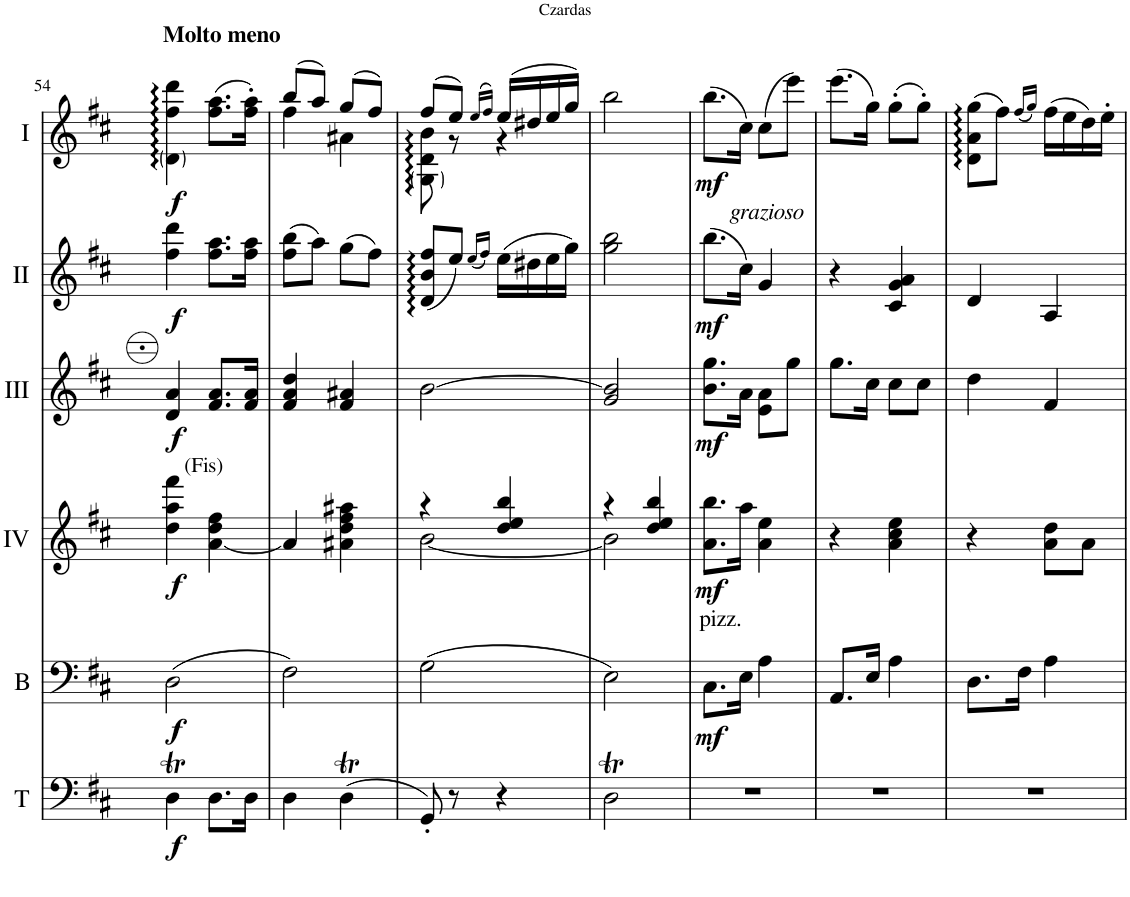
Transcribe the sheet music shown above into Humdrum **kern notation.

**kern	**dynam	**kern	**dynam	**kern	**dynam	**kern	**dynam	**kern	**dynam	**kern	**dynam
*part6	*part6	*part5	*part5	*part4	*part4	*part3	*part3	*part2	*part2	*part1	*part1
*staff6	*staff6	*staff5	*staff5	*staff4	*staff4	*staff3	*staff3	*staff2	*staff2	*staff1	*staff1
*I"Timp.	*	*I"Bass	*	*I"Acc. 4	*	*I"Acc. 3	*	*I"Acc. 2	*	*I"Acc. 1	*
*I'T	*	*I'B	*	*	*	*	*	*	*	*	*
!!LO:PB:g=z
*clefF4	*	*clefF4	*	*clefG2	*	*clefG2	*	*clefG2	*	*clefG2	*
*	*	*Trd7c12	*	*Trd7c12	*	*	*	*	*	*	*
*k[f#c#]	*	*k[f#c#]	*	*k[f#c#]	*	*k[f#c#]	*	*k[f#c#]	*	*k[f#c#]	*
*M2/4	*	*M2/4	*	*M2/4	*	*M2/4	*	*M2/4	*	*M2/4	*
=54	=54	=54	=54	=54	=54	=54	=54	=54	=54	=54	=54
!	!	!	!	!	!	!	!	!	!	!LO:TX:a:B:t=Molto meno	!
!	!	!	!	!LO:TX:a:t=(Fis)	!	!	!	!	!	!	!
!	!LO:DY:b	!	!LO:DY:b	!	!LO:DY:b	!	!LO:DY:b	!	!LO:DY:b	!	!LO:DY:b
4DT\	f	(2D\	f	4dd\ 4aa\ 4fff#\	f	4d/ 4a/	f	4ff#\ 4ddd\	f	4d\ 4ff#\ 4ddd\	f
8.D\L	.	.	.	[4a\ 4dd\ 4ff#\	.	8.f#/ 8.a/L	.	8.ff#\ 8.aa\L	.	(8.ff#\ 8.aa\L	.
16D\Jk	.	.	.	.	.	16f#/ 16a/Jk	.	16ff#\ 16aa\Jk	.	16ff#\' 16aa\'Jk)	.
=55	=55	=55	=55	=55	=55	=55	=55	=55	=55	=55	=55
*	*	*	*	*	*	*	*	*	*	*^	*
4D\	.	2F#\)	.	4a/]	.	4f#/ 4a/ 4dd/	.	(8ff#\ 8bb\L	.	(8bb/L	4ff#\	.
.	.	.	.	.	.	.	.	8aa\J)	.	8aa/J)	.	.
(4DT\	.	.	.	4a#X\ 4dd\ 4ff#\ 4aa#X\	.	4f#/ 4a#X/	.	(8gg\L	.	(8gg/L	4a#X\	.
.	.	.	.	.	.	.	.	8ff#\J)	.	8ff#/J)	.	.
=56	=56	=56	=56	=56	=56	=56	=56	=56	=56	=56	=56	=56
*	*	*	*	*^	*	*	*	*	*	*	*	*
8GG'/)	.	(2G\	.	4r	[2b\	.	[2b\	.	(8d/ 8b/ 8ff#/L	.	(8ff#/L	8G\ 8d\ 8b\	.
8r	.	.	.	.	.	.	.	.	8ee/J)	.	8ee/J)	8r	.
.	.	.	.	.	.	.	.	.	(16qee/LL	.	(16qee/LL	.	.
.	.	.	.	.	.	.	.	.	16qff#/JJ)	.	16qff#/JJ)	.	.
4r	.	.	.	4dd/ 4ee/ 4bb/	.	.	.	.	(16ee\LL	.	(16ee/LL	4r	.
.	.	.	.	.	.	.	.	.	16dd#X\	.	16dd#X/	.	.
.	.	.	.	.	.	.	.	.	16ee\	.	16ee/	.	.
.	.	.	.	.	.	.	.	.	16gg\JJ)	.	16gg/JJ)	.	.
*	*	*	*	*	*	*	*	*	*	*	*v	*v	*
=57	=57	=57	=57	=57	=57	=57	=57	=57	=57	=57	=57	=57
2DT\	.	2E\)	.	4r	2b\]	.	2g/ 2b/]	.	2gg\ 2bb\	.	2bb\	.
.	.	.	.	4dd/ 4ee/ 4bb/	.	.	.	.	.	.	.	.
*	*	*	*	*v	*v	*	*	*	*	*	*	*
=58	=58	=58	=58	=58	=58	=58	=58	=58	=58	=58	=58
!	!	!	!	!	!	!	!	!	!	!LO:TX:b:i:t=grazioso	!
!	!	!LO:TX:a:t=pizz.	!	!	!	!	!	!	!	!	!
!	!	!	!LO:DY:b	!	!LO:DY:b	!	!LO:DY:b	!	!LO:DY:b	!	!LO:DY:b
2r	.	8.C#\L	mf	8.a\ 8.bb\L	mf	8.b\ 8.gg\L	mf	(8.bb\L	mf	(8.bb\L	mf
.	.	16E\Jk	.	16aa\Jk	.	16a\Jk	.	16cc#\Jk)	.	16cc#\Jk)	.
.	.	4A\	.	4a\ 4ee\	.	8e\ 8a\L	.	4g/	.	(8cc#\L	.
.	.	.	.	.	.	8gg\J	.	.	.	8eee\J)	.
=59	=59	=59	=59	=59	=59	=59	=59	=59	=59	=59	=59
2r	.	8.AA/L	.	4r	.	8.gg\L	.	4r	.	(8.eee\L	.
.	.	16E/Jk	.	.	.	16cc#\Jk	.	.	.	16gg\Jk)	.
.	.	4A\	.	4a\ 4cc#\ 4ee\	.	8cc#\L	.	4c#/ 4g/ 4a/	.	(8gg'\L	.
.	.	.	.	.	.	8cc#\J	.	.	.	8gg'\J)	.
=60	=60	=60	=60	=60	=60	=60	=60	=60	=60	=60	=60
2r	.	8.D\L	.	4r	.	4dd\	.	4d/	.	(8d\ 8a\ 8gg\L	.
.	.	.	.	.	.	.	.	.	.	8ff#\J)	.
.	.	16F#\Jk	.	.	.	.	.	.	.	.	.
.	.	.	.	.	.	.	.	.	.	(16qff#/LL	.
.	.	.	.	.	.	.	.	.	.	16qgg/JJ)	.
.	.	4A\	.	8a\ 8dd\L	.	4f#/	.	4A/	.	(16ff#\LL	.
.	.	.	.	.	.	.	.	.	.	16ee\	.
.	.	.	.	8a\J	.	.	.	.	.	16dd\)	.
.	.	.	.	.	.	.	.	.	.	16ee'\JJ	.
=	=	=	=	=	=	=	=	=	=	=	=
*-	*-	*-	*-	*-	*-	*-	*-	*-	*-	*-	*-
